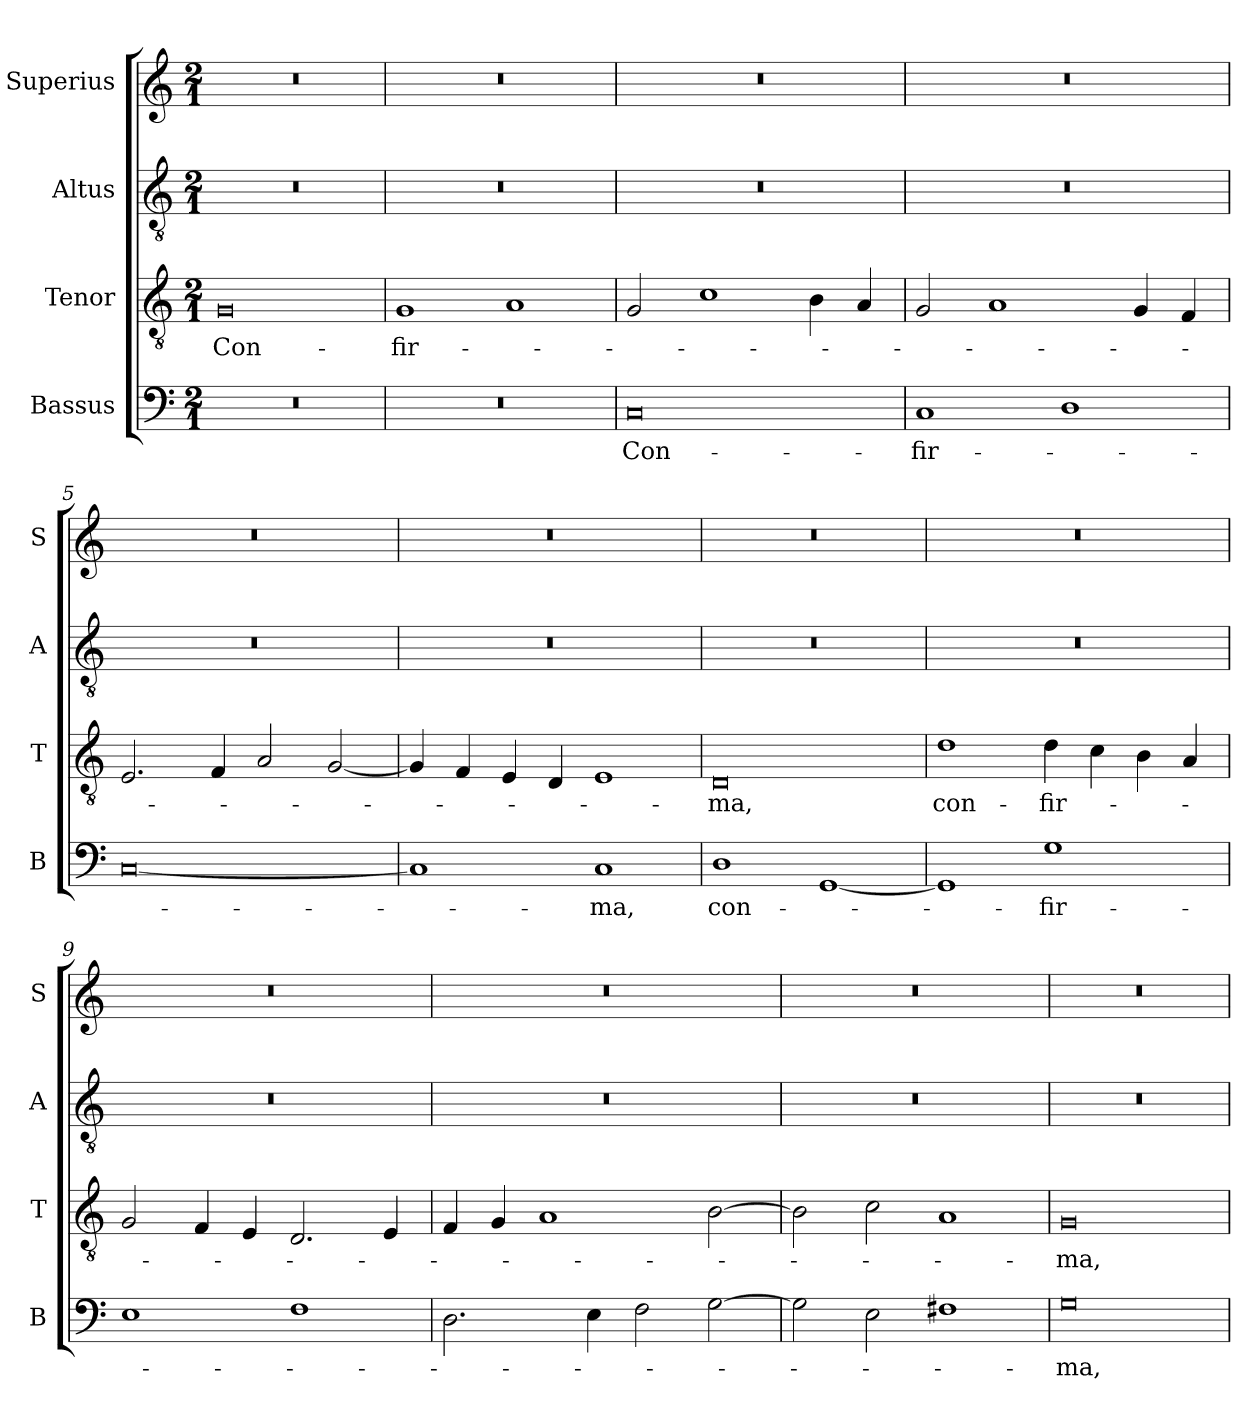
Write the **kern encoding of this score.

**kern	**text	**kern	**text	**kern	**kern
*part4	*part4	*part3	*part3	*part2	*part1
*staff4	*staff4	*staff3	*staff3	*staff2	*staff1
*I"Bassus	*	*I"Tenor	*	*I"Altus	*I"Superius
*I'B	*	*I'T	*	*I'A	*I'S
*clefF4	*	*clefGv2	*	*clefGv2	*clefG2
*k[]	*	*k[]	*	*k[]	*k[]
*M2/1	*	*M2/1	*	*M2/1	*M2/1
=1	=1	=1	=1	=1	=1
0r	.	0G	Con-	0r	0r
=2	=2	=2	=2	=2	=2
0r	.	1G	-fir-	0r	0r
.	.	1A	.	.	.
=3	=3	=3	=3	=3	=3
0C	Con-	2G	.	0r	0r
.	.	1c	.	.	.
.	.	4B	.	.	.
.	.	4A	.	.	.
=4	=4	=4	=4	=4	=4
1C	-fir-	2G	.	0r	0r
.	.	1A	.	.	.
1D	.	.	.	.	.
.	.	4G	.	.	.
.	.	4F	.	.	.
=5	=5	=5	=5	=5	=5
[0C	.	2.E	.	0r	0r
.	.	4F	.	.	.
.	.	2A	.	.	.
.	.	[2G	.	.	.
=6	=6	=6	=6	=6	=6
1C]	.	4G]	.	0r	0r
.	.	4F	.	.	.
.	.	4E	.	.	.
.	.	4D	.	.	.
1C	-ma,	1E	.	.	.
=7	=7	=7	=7	=7	=7
!	!LO:LY:i	!	!	!	!
1D	con-	0D	-ma,	0r	0r
[1GG	.	.	.	.	.
=8	=8	=8	=8	=8	=8
!	!	!	!LO:LY:i	!	!
1GG]	.	1d	con-	0r	0r
!	!LO:LY:i	!	!LO:LY:i	!	!
1G	-fir-	4d	-fir-	.	.
.	.	4c	.	.	.
.	.	4B	.	.	.
.	.	4A	.	.	.
=9	=9	=9	=9	=9	=9
1E	.	2G	.	0r	0r
.	.	4F	.	.	.
.	.	4E	.	.	.
1F	.	2.D	.	.	.
.	.	4E	.	.	.
=10	=10	=10	=10	=10	=10
2.D	.	4F	.	0r	0r
.	.	4G	.	.	.
.	.	1A	.	.	.
4E	.	.	.	.	.
2F	.	.	.	.	.
[2G	.	[2B	.	.	.
=11	=11	=11	=11	=11	=11
2G]	.	2B]	.	0r	0r
2E	.	2c	.	.	.
1F#X	.	1A	.	.	.
=12	=12	=12	=12	=12	=12
!	!LO:LY:i	!	!LO:LY:i	!	!
0G	-ma,	0G	-ma,	0r	0r
=	=	=	=	=	=
*-	*-	*-	*-	*-	*-
